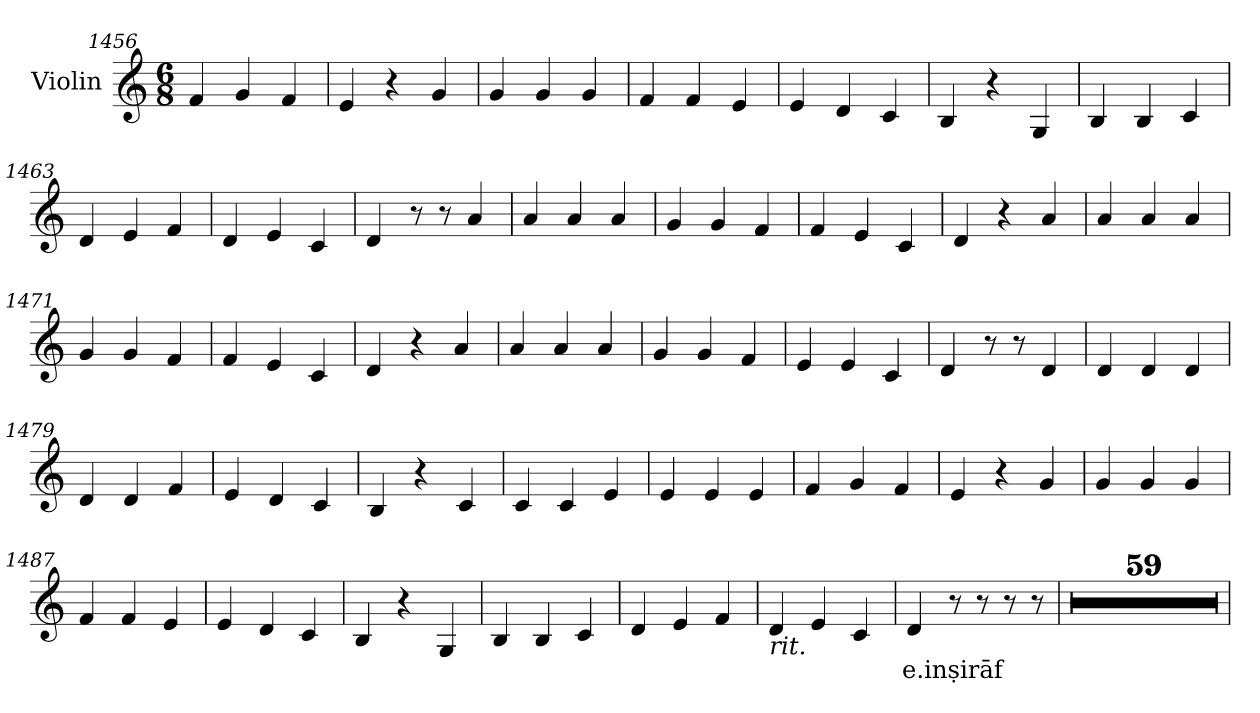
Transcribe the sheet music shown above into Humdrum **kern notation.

**kern	**text
*part1	*part1
*staff1	*staff1
*I"Violin	*
*clefG2	*
*k[]	*
*M6/8	*
=1456	=1456
4f/	.
4g/	.
4f/	.
=1457	=1457
4e/	.
4r	.
4g/	.
!!LO:LB:g=z
=1458	=1458
4g/	.
4g/	.
4g/	.
=1459	=1459
4f/	.
4f/	.
4e/	.
=1460	=1460
4e/	.
4d/	.
4c/	.
=1461	=1461
4B/	.
4r	.
4G/	.
=1462	=1462
4B/	.
4B/	.
4c/	.
=1463	=1463
4d/	.
4e/	.
4f/	.
=1464	=1464
4d/	.
4e/	.
4c/	.
!!LO:PB:g=z
=1465	=1465
4d/	.
8r	.
8r	.
4a/	.
=1466	=1466
4a/	.
4a/	.
4a/	.
=1467	=1467
4g/	.
4g/	.
4f/	.
=1468	=1468
4f/	.
4e/	.
4c/	.
=1469	=1469
4d/	.
4r	.
4a/	.
=1470	=1470
4a/	.
4a/	.
4a/	.
=1471	=1471
4g/	.
4g/	.
4f/	.
!!LO:LB:g=z
=1472	=1472
4f/	.
4e/	.
4c/	.
=1473	=1473
4d/	.
4r	.
4a/	.
=1474	=1474
4a/	.
4a/	.
4a/	.
=1475	=1475
4g/	.
4g/	.
4f/	.
=1476	=1476
4e/	.
4e/	.
4c/	.
=1477	=1477
4d/	.
8r	.
8r	.
4d/	.
=1478	=1478
4d/	.
4d/	.
4d/	.
!!LO:LB:g=z
=1479	=1479
4d/	.
4d/	.
4f/	.
=1480	=1480
4e/	.
4d/	.
4c/	.
=1481	=1481
4B/	.
4r	.
4c/	.
=1482	=1482
4c/	.
4c/	.
4e/	.
=1483	=1483
4e/	.
4e/	.
4e/	.
=1484	=1484
4f/	.
4g/	.
4f/	.
=1485	=1485
4e/	.
4r	.
4g/	.
!!LO:LB:g=z
=1486	=1486
4g/	.
4g/	.
4g/	.
=1487	=1487
4f/	.
4f/	.
4e/	.
=1488	=1488
4e/	.
4d/	.
4c/	.
=1489	=1489
4B/	.
4r	.
4G/	.
=1490	=1490
4B/	.
4B/	.
4c/	.
=1491	=1491
4d/	.
4e/	.
4f/	.
=1492	=1492
!LO:TX:b:i:t=rit.	!
4d/	.
4e/	.
4c/	.
!!LO:LB:g=z
=1493	=1493
!	!LO:LY:b
4d/	e.inṣirāf
8r	.
8r	.
8r	.
8r	.
=1494	=1494
2.r	.
=1495	=1495
2.r	.
=1496	=1496
2.r	.
=1497	=1497
2.r	.
=1498	=1498
2.r	.
=1499	=1499
2.r	.
=1500	=1500
2.r	.
!!LO:LB:g=z
=1501	=1501
2.r	.
=1502	=1502
2.r	.
=1503	=1503
2.r	.
=1504	=1504
2.r	.
=1505	=1505
2.r	.
=1506	=1506
2.r	.
=1507	=1507
2.r	.
=1508	=1508
2.r	.
!!LO:LB:g=z
=1509	=1509
2.r	.
=1510	=1510
2.r	.
=1511	=1511
2.r	.
=1512	=1512
2.r	.
=1513	=1513
2.r	.
=1514	=1514
2.r	.
=1515	=1515
2.r	.
=1516	=1516
2.r	.
!!LO:LB:g=z
=1517	=1517
2.r	.
=1518	=1518
2.r	.
=1519	=1519
2.r	.
=1520	=1520
2.r	.
=1521	=1521
2.r	.
=1522	=1522
2.r	.
=1523	=1523
2.r	.
=1524	=1524
2.r	.
!!LO:PB:g=z
=1525	=1525
2.r	.
=1526	=1526
2.r	.
=1527	=1527
2.r	.
=1528	=1528
2.r	.
=1529	=1529
2.r	.
=1530	=1530
2.r	.
=1531	=1531
2.r	.
=1532	=1532
2.r	.
!!LO:LB:g=z
=1533	=1533
2.r	.
=1534	=1534
2.r	.
=1535	=1535
2.r	.
=1536	=1536
2.r	.
=1537	=1537
2.r	.
=1538	=1538
2.r	.
=1539	=1539
2.r	.
=1540	=1540
2.r	.
!!LO:LB:g=z
=1541	=1541
2.r	.
=1542	=1542
2.r	.
=1543	=1543
2.r	.
=1544	=1544
2.r	.
=1545	=1545
2.r	.
=1546	=1546
2.r	.
=1547	=1547
2.r	.
=1548	=1548
2.r	.
!!LO:LB:g=z
=1549	=1549
2.r	.
=1550	=1550
2.r	.
=1551	=1551
2.r	.
=1552	=1552
2.r	.
=	=
*-	*-
